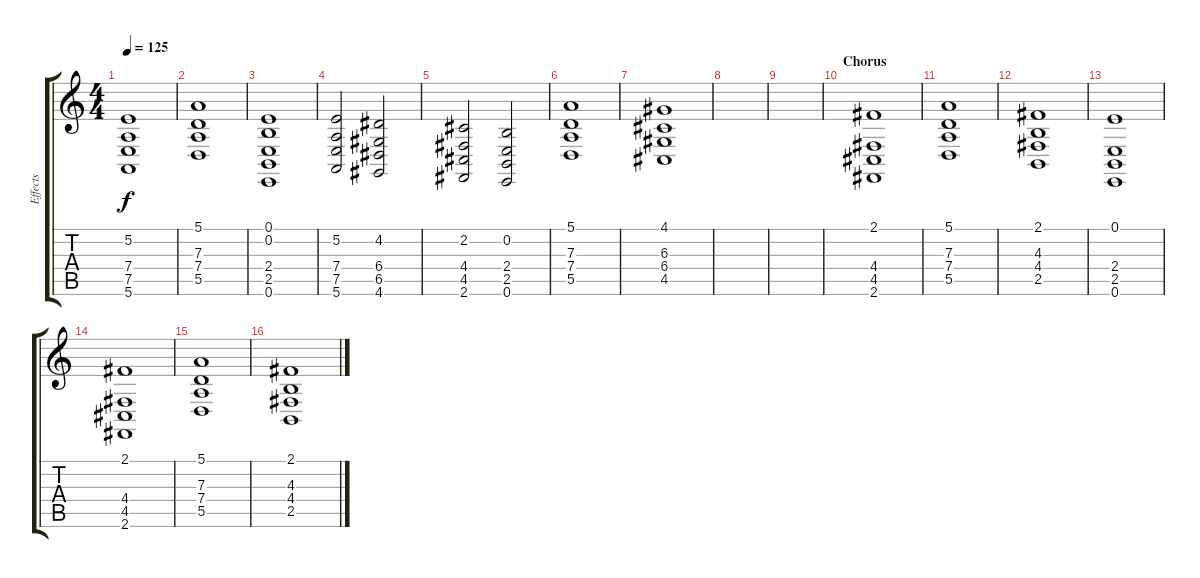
\track ("Effects" "Effects") {instrument fx5brightness}
\staff {score tabs}
\tuning (E4 B3 G3 D3 A2 E2) {hide}
\ts (4 4)
\tempo 125
\clef g2
\ks c
(5.2 7.4 7.5 5.6).1{dy f} |
(5.1 7.3 7.4 5.5).1 |
(0.1 0.2 2.4 2.5 0.6).1 |
(5.2 7.4 7.5 5.6).2 (4.2 6.4 6.5 4.6).2 |
(2.2 4.4 4.5 2.6).2 (0.2 2.4 2.5 0.6).2 |
(5.1 7.3 7.4 5.5).1 |
(4.1 6.3 6.4 4.5).1 |
|
|
\section ("" "Chorus")
(2.1 4.4 4.5 2.6).1 |
(5.1 7.3 7.4 5.5).1 |
(2.1 4.3 4.4 2.5).1 |
(0.1 2.4 2.5 0.6).1 |
(2.1 4.4 4.5 2.6).1 |
(5.1 7.3 7.4 5.5).1 |
(2.1 4.3 4.4 2.5).1
